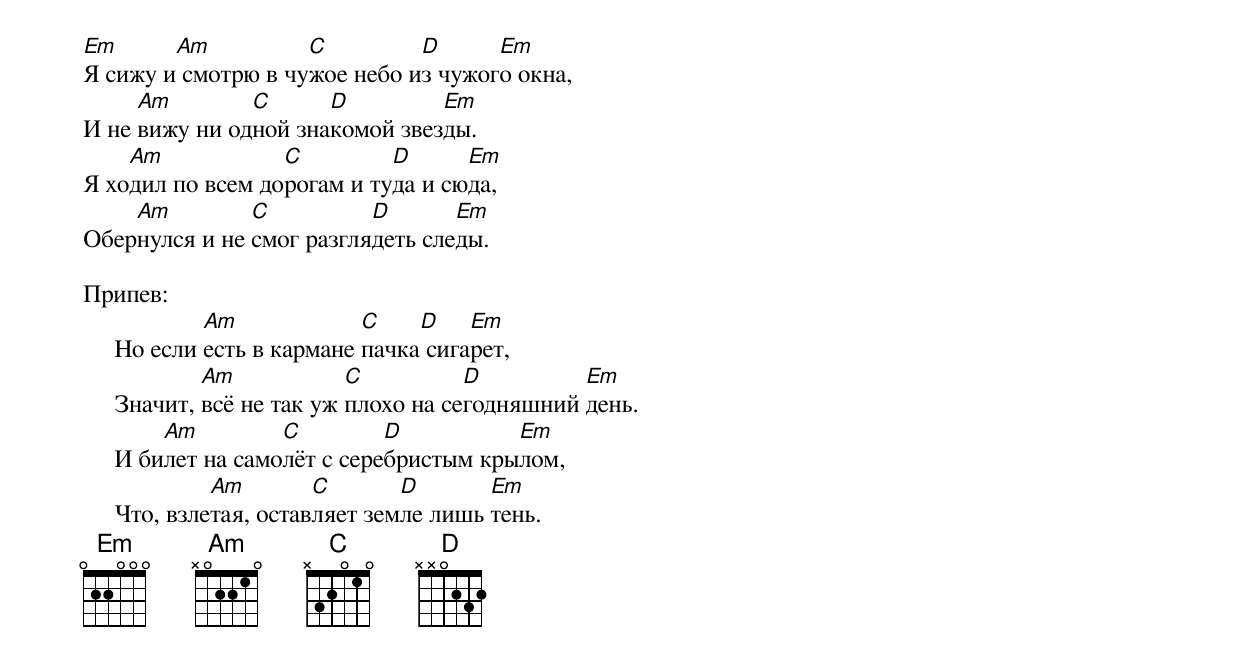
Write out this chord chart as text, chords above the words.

Em      Am          C         D      Em
Я сижу и смотрю в чужое небо из чужого окна,
     Am        C      D         Em
И не вижу ни одной знакомой звезды.
    Am            C         D      Em
Я ходил по всем дорогам и туда и сюда,
    Am         C          D       Em
Обернулся и не смог разглядеть следы.

Припев:
             Am             C    D    Em
     Но если есть в кармане пачка сигарет,
             Am            C          D         Em
     Значит, всё не так уж плохо на сегодняшний день.
         Am         C         D          Em
     И билет на самолёт с серебристым крылом,
              Am        C       D       Em
     Что, взлетая, оставляет земле лишь тень.
